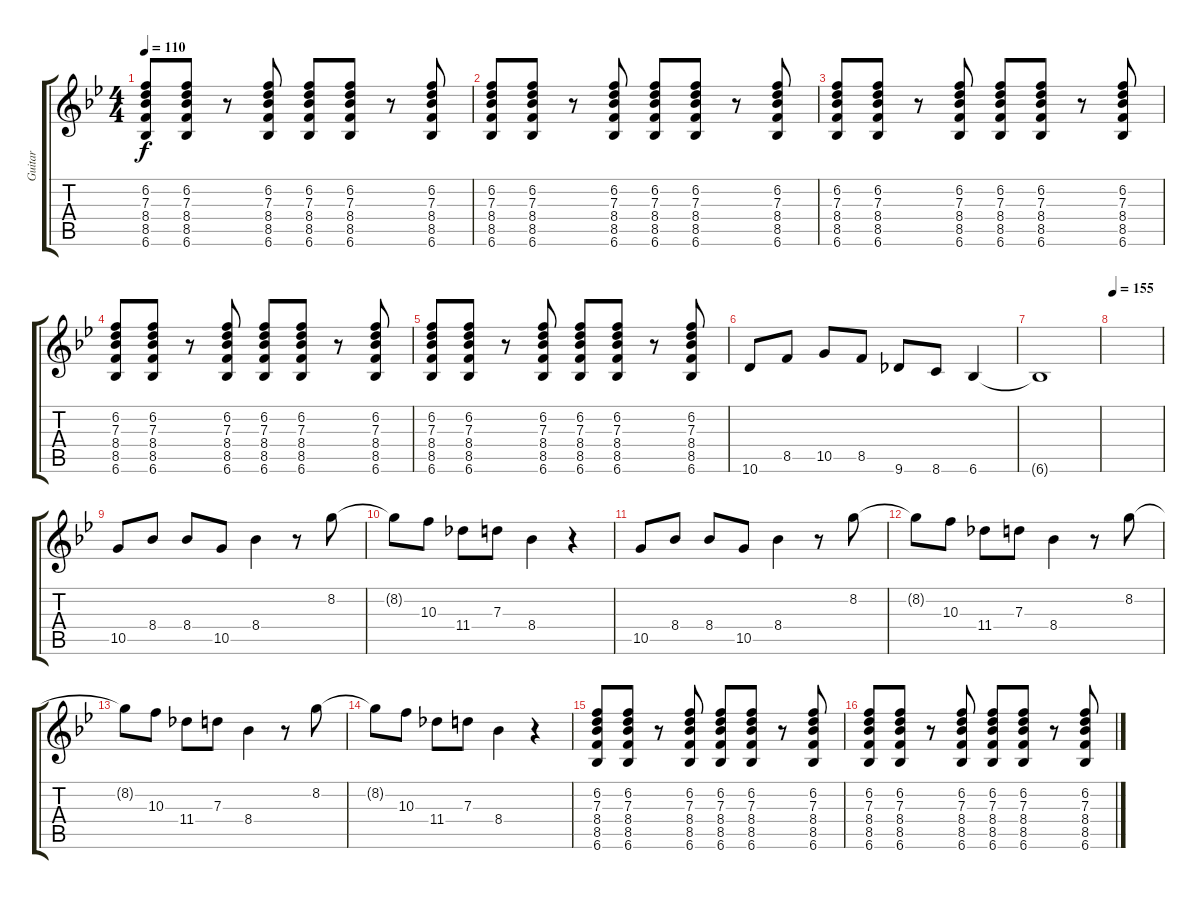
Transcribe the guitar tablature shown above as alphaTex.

\track ("Guitar" "Guitar") {instrument electricguitarjazz}
\staff {score tabs}
\tuning (E4 B3 G3 D3 A2 E2) {hide}
\ts (4 4)
\tempo 110
\clef g2
\ks bb
(6.2 7.3 8.4 8.5 6.6).8{dy f} (6.2 7.3 8.4 8.5 6.6).8 r.8 (6.2 7.3 8.4 8.5 6.6).8 (6.2 7.3 8.4 8.5 6.6).8 (6.2 7.3 8.4 8.5 6.6).8 r.8 (6.2 7.3 8.4 8.5 6.6).8 |
(6.2 7.3 8.4 8.5 6.6).8 (6.2 7.3 8.4 8.5 6.6).8 r.8 (6.2 7.3 8.4 8.5 6.6).8 (6.2 7.3 8.4 8.5 6.6).8 (6.2 7.3 8.4 8.5 6.6).8 r.8 (6.2 7.3 8.4 8.5 6.6).8 |
(6.2 7.3 8.4 8.5 6.6).8 (6.2 7.3 8.4 8.5 6.6).8 r.8 (6.2 7.3 8.4 8.5 6.6).8 (6.2 7.3 8.4 8.5 6.6).8 (6.2 7.3 8.4 8.5 6.6).8 r.8 (6.2 7.3 8.4 8.5 6.6).8 |
(6.2 7.3 8.4 8.5 6.6).8 (6.2 7.3 8.4 8.5 6.6).8 r.8 (6.2 7.3 8.4 8.5 6.6).8 (6.2 7.3 8.4 8.5 6.6).8 (6.2 7.3 8.4 8.5 6.6).8 r.8 (6.2 7.3 8.4 8.5 6.6).8 |
(6.2 7.3 8.4 8.5 6.6).8 (6.2 7.3 8.4 8.5 6.6).8 r.8 (6.2 7.3 8.4 8.5 6.6).8 (6.2 7.3 8.4 8.5 6.6).8 (6.2 7.3 8.4 8.5 6.6).8 r.8 (6.2 7.3 8.4 8.5 6.6).8 |
10.6.8 8.5.8 10.5.8 8.5.8 9.6.8 8.6.8 6.6.4 |
6.6{t}.1 |
\tempo 155
|
10.5.8 8.4.8 8.4.8 10.5.8 8.4.4 r.8 8.2.8 |
8.2{t}.8 10.3.8 11.4.8 7.3.8 8.4.4 r.4 |
10.5.8 8.4.8 8.4.8 10.5.8 8.4.4 r.8 8.2.8 |
8.2{t}.8 10.3.8 11.4.8 7.3.8 8.4.4 r.8 8.2.8 |
8.2{t}.8 10.3.8 11.4.8 7.3.8 8.4.4 r.8 8.2.8 |
8.2{t}.8 10.3.8 11.4.8 7.3.8 8.4.4 r.4 |
(6.2 7.3 8.4 8.5 6.6).8 (6.2 7.3 8.4 8.5 6.6).8 r.8 (6.2 7.3 8.4 8.5 6.6).8 (6.2 7.3 8.4 8.5 6.6).8 (6.2 7.3 8.4 8.5 6.6).8 r.8 (6.2 7.3 8.4 8.5 6.6).8 |
(6.2 7.3 8.4 8.5 6.6).8 (6.2 7.3 8.4 8.5 6.6).8 r.8 (6.2 7.3 8.4 8.5 6.6).8 (6.2 7.3 8.4 8.5 6.6).8 (6.2 7.3 8.4 8.5 6.6).8 r.8 (6.2 7.3 8.4 8.5 6.6).8
